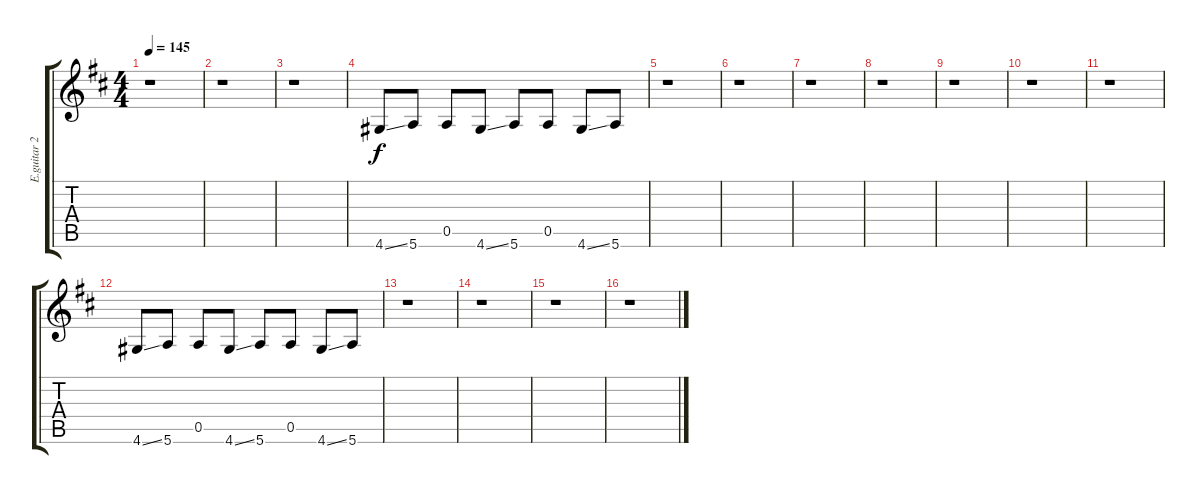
\track ("E.guitar 2" "E.guitar 2") {instrument electricguitarclean}
\staff {score tabs}
\tuning (E4 B3 G3 D3 A2 E2) {hide}
\ts (4 4)
\tempo 145
\clef g2
\ks d
r.1{dy f instrument electricguitarclean} |
r.1 |
r.1 |
4.6{ss}.8 5.6.8 0.5.8 4.6{ss}.8 5.6.8 0.5.8 4.6{ss}.8 5.6.8 |
r.1 |
r.1 |
r.1 |
r.1 |
r.1 |
r.1 |
r.1 |
4.6{ss}.8 5.6.8 0.5.8 4.6{ss}.8 5.6.8 0.5.8 4.6{ss}.8 5.6.8 |
r.1 |
r.1 |
r.1 |
r.1
